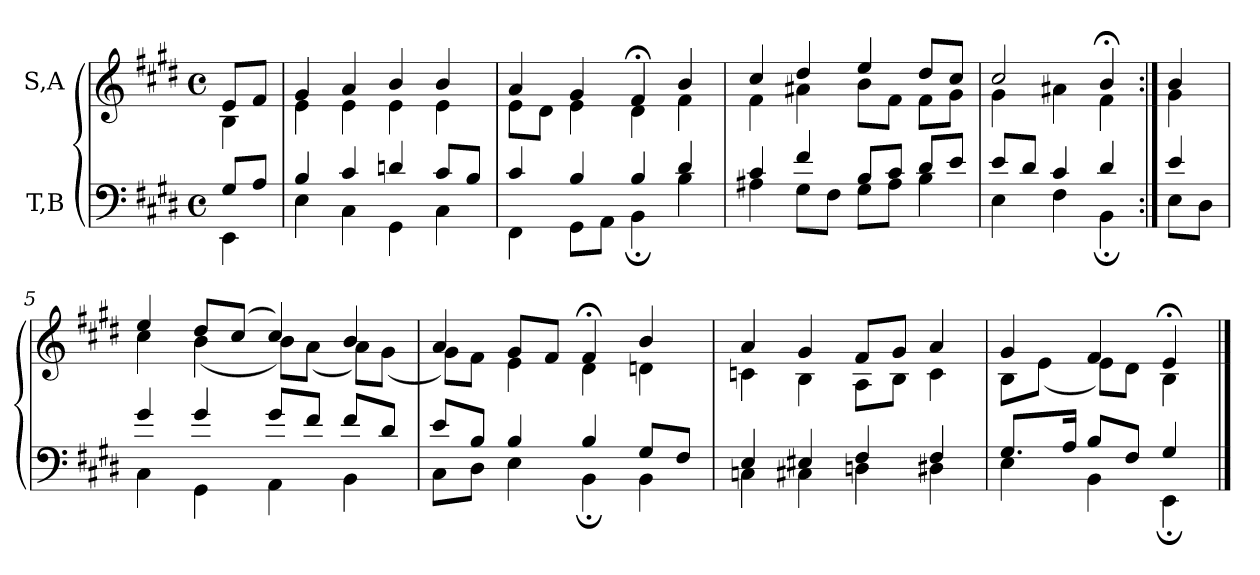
**kern	**kern
*part2	*part1
*staff2	*staff1
*I"T,B	*I"S,A
*clefF4	*clefG2
*k[f#c#g#d#]	*k[f#c#g#d#]
*M4/4	*M4/4
*met(c)	*met(c)
=	=
*^	*^
8G#L	4EE	8eL	4B
8AJ	.	8f#J	.
=1	=1	=1	=1
4B	4E	4g#	4e
4c#	4C#	4a	4e
4dn	4GG#	4b	4e
8c#L	4C#	4b	4e
8BJ	.	.	.
=2	=2	=2	=2
4c#	4FF#	4a	8eL
.	.	.	8d#J
4B	8GG#L	4g#	4e
.	8AAJ	.	.
4B	4BB;	4f#;<	4d#
4d#	4B	4b	4f#
=3	=3	=3	=3
4c#	4A#X	4cc#	4f#
4f#	8G#L	4dd#	4a#X
.	8F#J	.	.
8BL	8G#L	4ee	8bL
8c#J	8A#J	.	8f#J
8d#L	4B	8dd#L	8f#L
8eJ	.	8cc#J	8g#J
=4a	=4a	=4a	=4a
8eL	4E	2cc#	4g#
8d#J	.	.	.
4c#	4F#	.	4a#X
4d#	4BB;	4b;<	4f#
=4b:|!	=4b:|!	=4b:|!	=4b:|!
4e	8EL	4b	4g#
.	8D#J	.	.
=5	=5	=5	=5
4g#	4C#	4ee	4cc#
4g#	4GG#	8dd#L	(<4b
.	.	(>8cc#J	.
8g#L	4AA	4cc#)	8bL)
8f#J	.	.	(<8aJ
8f#L	4BB	4b	8aL)
8d#J	.	.	(<8g#J
=6	=6	=6	=6
8eL	8C#L	4a	8g#L)
8BJ	8D#J	.	8f#J
4B	4E	8g#L	4e
.	.	8f#J	.
4B	4BB;	4f#;<	4d#
8G#L	4BB	4b	4dn
8F#J	.	.	.
=7	=7	=7	=7
4E	4Cn	4a	4cn
4E#X	4C#X	4g#	4B
4F#	4Dn	8f#L	8AL
.	.	8g#J	8BJ
4F#	4D#X	4a	4c
=8	=8	=8	=8
8.G#L	4E	4g#	8BL
.	.	.	(<8eJ
16AJk	.	.	.
8BL	4BB	4f#	8eL)
8F#J	.	.	8d#J
4G#	4EE;	4e;<	4B
*v	*v	*	*
*	*v	*v
==	==
*-	*-
